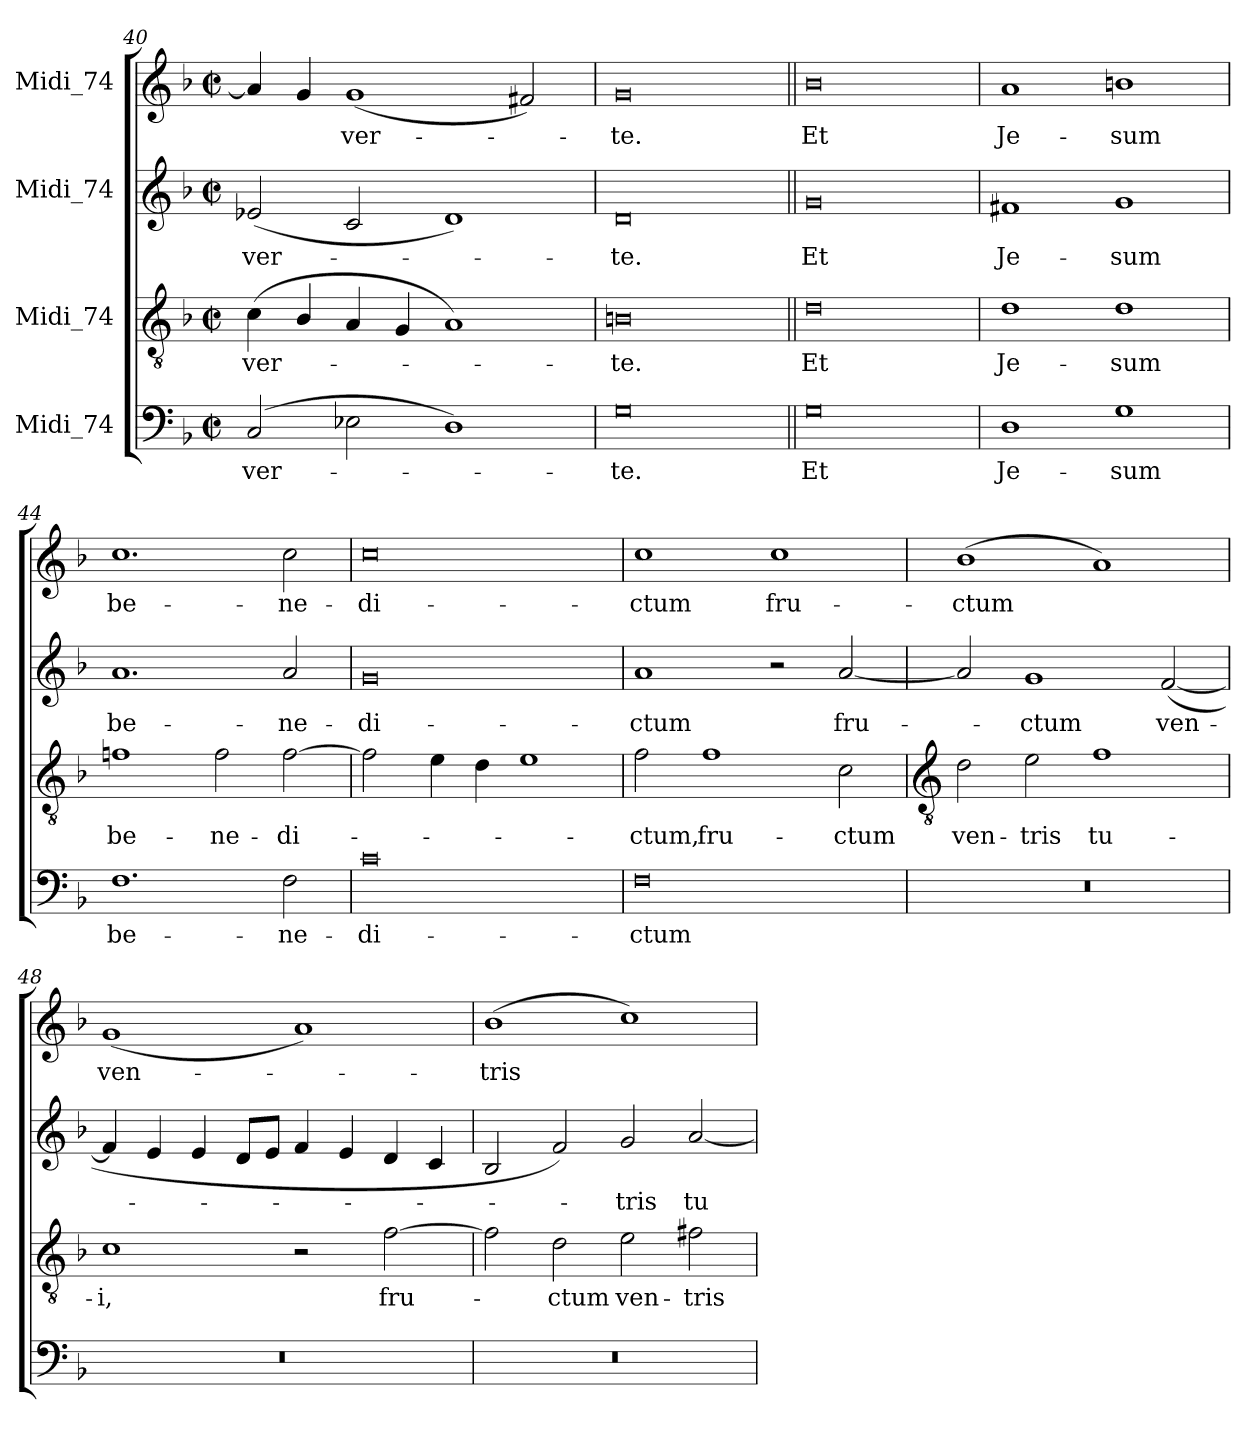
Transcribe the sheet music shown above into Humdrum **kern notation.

**kern	**text	**kern	**text	**kern	**text	**kern	**text
*part4	*part4	*part3	*part3	*part2	*part2	*part1	*part1
*staff4	*staff4	*staff3	*staff3	*staff2	*staff2	*staff1	*staff1
*I"Midi_74	*	*I"Midi_74	*	*I"Midi_74	*	*I"Midi_74	*
*clefF4	*	*clefGv2	*	*clefG2	*	*clefG2	*
*k[b-]	*	*k[b-]	*	*k[b-]	*	*k[b-]	*
*F:	*	*F:	*	*F:	*	*F:	*
*M4/2	*	*M4/2	*	*M4/2	*	*M4/2	*
*met(c|)	*	*met(c|)	*	*met(c|)	*	*met(c|)	*
=40	=40	=40	=40	=40	=40	=40	=40
!	!LO:LY:b	!	!LO:LY:b	!	!LO:LY:b	!	!
(>2C	-ver-	(<4c	-ver-	(<2e-X	-ver-	4a]	.
.	.	4B-/	.	.	.	4g	.
!	!	!	!	!	!	!	!LO:LY:b
2E-X	.	4A	.	2c	.	(<1g	ver-
.	.	4G	.	.	.	.	.
1D)	.	1A)	.	1d)	.	.	.
.	.	.	.	.	.	2f#)	.
=41	=41	=41	=41	=41	=41	=41	=41
!	!LO:LY:b	!	!LO:LY:b	!	!LO:LY:b	!	!LO:LY:b
0G	te.	0Bn	te.	0d	te.	0g	te.
=42||	=42||	=42||	=42||	=42||	=42||	=42||	=42||
!	!LO:LY:b	!	!LO:LY:b	!	!LO:LY:b	!	!LO:LY:b
0G	Et	0d	Et	0g	Et	0b-	Et
=43	=43	=43	=43	=43	=43	=43	=43
!	!LO:LY:b	!	!LO:LY:b	!	!LO:LY:b	!	!LO:LY:b
1D	Je-	1d	Je-	1f#X	Je-	1a	Je-
!	!LO:LY:b	!	!LO:LY:b	!	!LO:LY:b	!	!LO:LY:b
1G	-sum	1d	-sum	1g	-sum	1bn	-sum
=44	=44	=44	=44	=44	=44	=44	=44
!	!LO:LY:b	!	!LO:LY:b	!	!LO:LY:b	!	!LO:LY:b
1.F	be-	1fn	be-	1.a	be-	1.cc	be-
!	!	!	!LO:LY:b	!	!	!	!
.	.	2f	-ne-	.	.	.	.
!	!LO:LY:b	!	!LO:LY:b	!	!LO:LY:b	!	!LO:LY:b
2F	-ne-	[2f	-di-	2a	-ne-	2cc	-ne-
=45	=45	=45	=45	=45	=45	=45	=45
!	!LO:LY:b	!	!	!	!LO:LY:b	!	!LO:LY:b
0c	-di-	2f]	.	0g	-di-	0cc	-di-
.	.	4e	.	.	.	.	.
.	.	4d	.	.	.	.	.
.	.	1e	.	.	.	.	.
=46	=46	=46	=46	=46	=46	=46	=46
!	!LO:LY:b	!	!LO:LY:b	!	!LO:LY:b	!	!LO:LY:b
0F	-ctum	2f	ctum,	1a	-ctum	1cc	-ctum
!	!	!	!LO:LY:b	!	!	!	!
.	.	1f	fru-	.	.	.	.
!	!	!	!	!	!	!	!LO:LY:b
.	.	.	.	2r	.	1cc	fru-
!	!	!	!LO:LY:b	!	!LO:LY:b	!	!
.	.	2c	-ctum	[2a	fru-	.	.
!!LO:LB:g=z
=47	=47	=47	=47	=47	=47	=47	=47
*	*	*clefGv2	*	*	*	*	*
!	!	!	!LO:LY:b	!	!	!	!LO:LY:b
0r	.	2d	ven-	2a]	.	(<1b-	-ctum
!	!	!	!LO:LY:b	!	!LO:LY:b	!	!
.	.	2e	-tris	1g	ctum	.	.
!	!	!	!LO:LY:b	!	!	!	!
.	.	1f	tu-	.	.	1a)	.
!	!	!	!	!	!LO:LY:b	!	!
.	.	.	.	(<[2f	ven-	.	.
=48	=48	=48	=48	=48	=48	=48	=48
!	!	!	!LO:LY:b	!	!	!	!LO:LY:b
0r	.	1c	-i,	4f]	.	(<1g	ven-
.	.	.	.	4e	.	.	.
.	.	.	.	4e	.	.	.
.	.	.	.	8dL	.	.	.
.	.	.	.	8eJ	.	.	.
.	.	2r	.	4f	.	1a)	.
.	.	.	.	4e	.	.	.
!	!	!	!LO:LY:b	!	!	!	!
.	.	[2f	fru-	4d	.	.	.
.	.	.	.	4c	.	.	.
=49	=49	=49	=49	=49	=49	=49	=49
!	!	!	!	!	!	!	!LO:LY:b
0r	.	2f]	.	2B-	.	(>1b-	tris
!	!	!	!LO:LY:b	!	!	!	!
.	.	2d	ctum	2f)	.	.	.
!	!	!	!LO:LY:b	!	!LO:LY:b	!	!
.	.	2e	ven-	2g	tris	1cc)	.
!	!	!	!LO:LY:b	!	!LO:LY:b	!	!
.	.	2f#X	-tris	[2a	tu-	.	.
=	=	=	=	=	=	=	=
*-	*-	*-	*-	*-	*-	*-	*-
